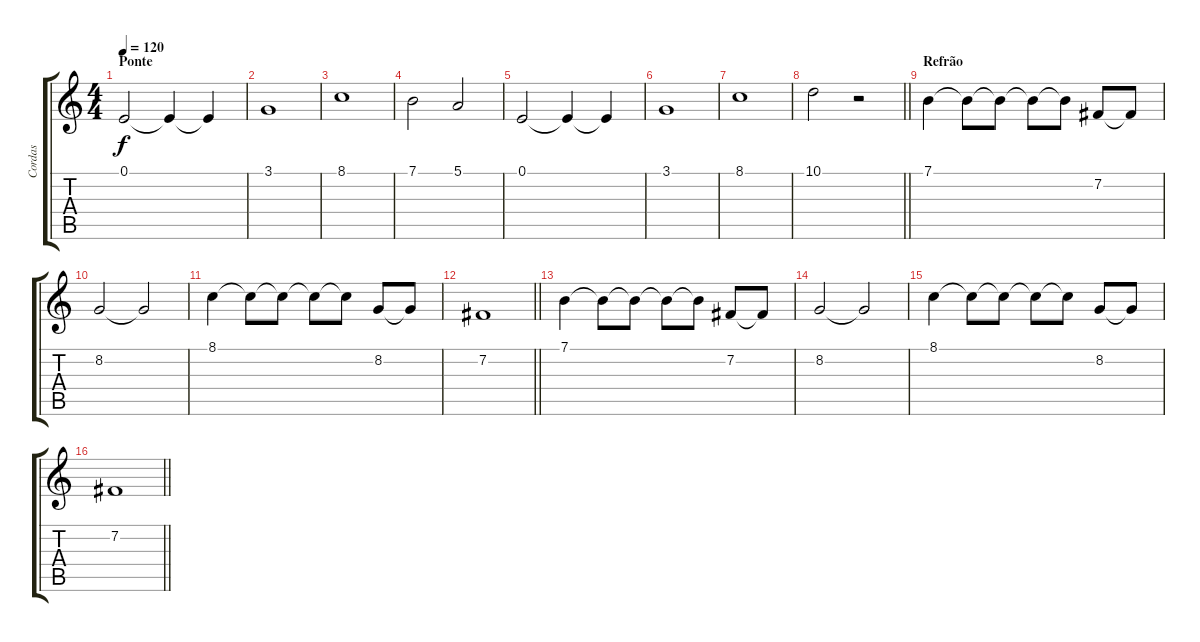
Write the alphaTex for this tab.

\track ("Cordas" "Cordas") {instrument stringensemble2}
\staff {score tabs}
\tuning (E4 B3 G3 D3 A2 E2) {hide}
\ts (4 4)
\section ("" "Ponte")
\tempo 120
\clef g2
\ks c
0.1.2{dy f} 0.1{t}.4 0.1{t}.4 |
3.1.1 |
8.1.1 |
7.1.2 5.1.2 |
0.1.2 0.1{t}.4 0.1{t}.4 |
3.1.1 |
8.1.1 |
\barLineRight lightlight
10.1.2 r.2 |
\section ("" "Refrão")
7.1.4 7.1{t}.8 7.1{t}.8 7.1{t}.8 7.1{t}.8 7.2.8 7.2{t}.8 |
8.2.2 8.2{t}.2 |
8.1.4 8.1{t}.8 8.1{t}.8 8.1{t}.8 8.1{t}.8 8.2.8 8.2{t}.8 |
\barLineRight lightlight
7.2.1 |
7.1.4 7.1{t}.8 7.1{t}.8 7.1{t}.8 7.1{t}.8 7.2.8 7.2{t}.8 |
8.2.2 8.2{t}.2 |
8.1.4 8.1{t}.8 8.1{t}.8 8.1{t}.8 8.1{t}.8 8.2.8 8.2{t}.8 |
\barLineRight lightlight
7.2.1
